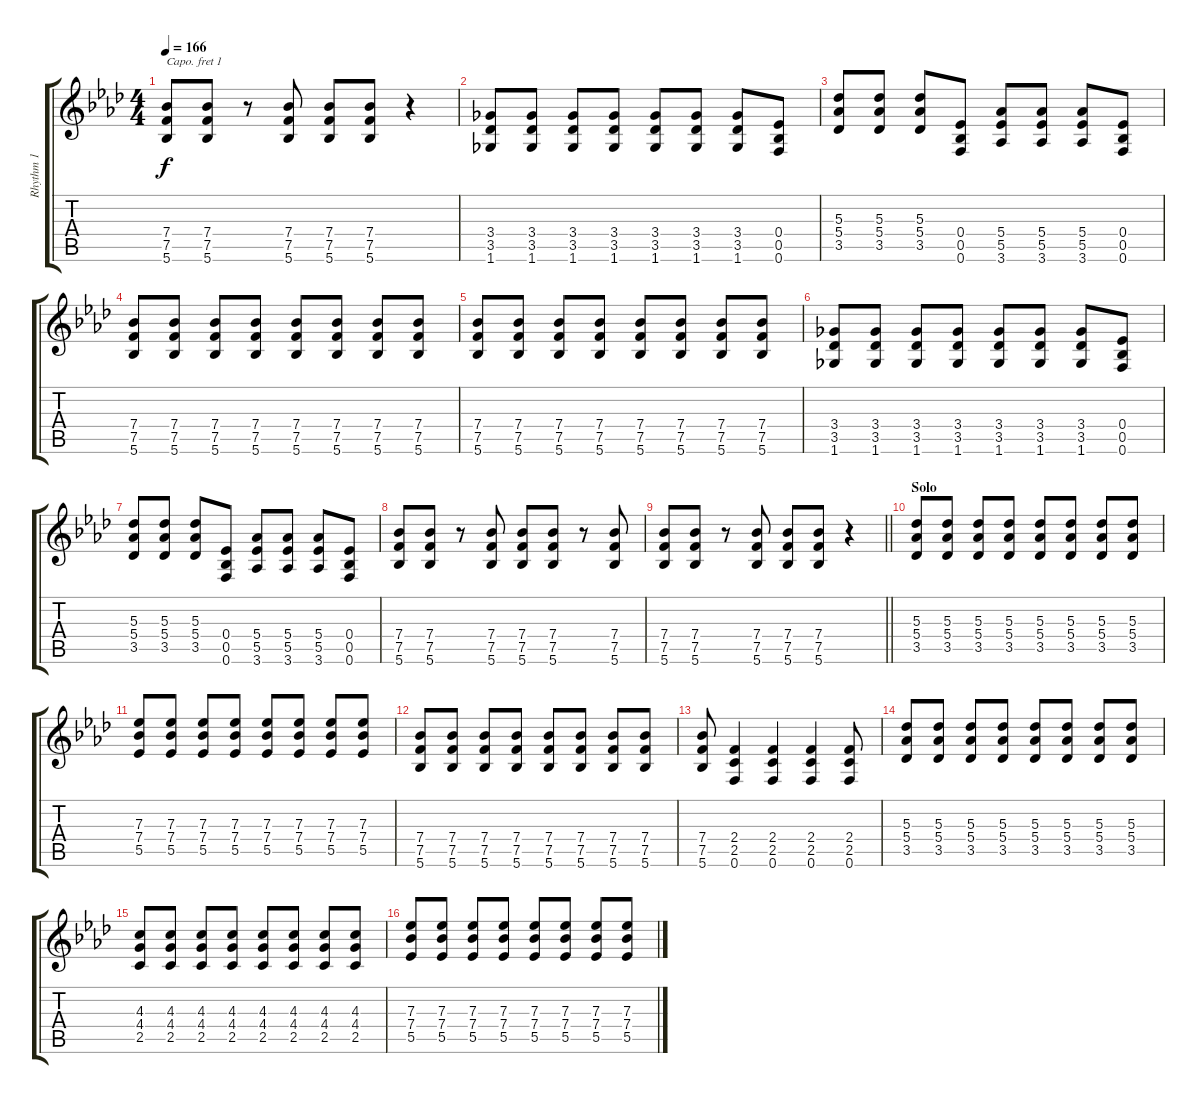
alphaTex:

\track ("Rhythm 1" "Rhythm 1") {instrument overdrivenguitar}
\staff {score tabs}
\capo 1
\tuning (E4 B3 G3 D3 A2 E2) {hide}
\ts (4 4)
\tempo 166
\clef g2
\ks ab
(7.4 7.5 5.6).8{dy f} (7.4 7.5 5.6).8 r.8 (7.4 7.5 5.6).8 (7.4 7.5 5.6).8 (7.4 7.5 5.6).8 r.4 |
(3.4 3.5 1.6).8 (3.4 3.5 1.6).8 (3.4 3.5 1.6).8 (3.4 3.5 1.6).8 (3.4 3.5 1.6).8 (3.4 3.5 1.6).8 (3.4 3.5 1.6).8 (0.4 0.5 0.6).8 |
(5.3 5.4 3.5).8 (5.3 5.4 3.5).8 (5.3 5.4 3.5).8 (0.4 0.5 0.6).8 (5.4 5.5 3.6).8 (5.4 5.5 3.6).8 (5.4 5.5 3.6).8 (0.4 0.5 0.6).8 |
(7.4 7.5 5.6).8 (7.4 7.5 5.6).8 (7.4 7.5 5.6).8 (7.4 7.5 5.6).8 (7.4 7.5 5.6).8 (7.4 7.5 5.6).8 (7.4 7.5 5.6).8 (7.4 7.5 5.6).8 |
(7.4 7.5 5.6).8 (7.4 7.5 5.6).8 (7.4 7.5 5.6).8 (7.4 7.5 5.6).8 (7.4 7.5 5.6).8 (7.4 7.5 5.6).8 (7.4 7.5 5.6).8 (7.4 7.5 5.6).8 |
(3.4 3.5 1.6).8 (3.4 3.5 1.6).8 (3.4 3.5 1.6).8 (3.4 3.5 1.6).8 (3.4 3.5 1.6).8 (3.4 3.5 1.6).8 (3.4 3.5 1.6).8 (0.4 0.5 0.6).8 |
(5.3 5.4 3.5).8 (5.3 5.4 3.5).8 (5.3 5.4 3.5).8 (0.4 0.5 0.6).8 (5.4 5.5 3.6).8 (5.4 5.5 3.6).8 (5.4 5.5 3.6).8 (0.4 0.5 0.6).8 |
(7.4 7.5 5.6).8 (7.4 7.5 5.6).8 r.8 (7.4 7.5 5.6).8 (7.4 7.5 5.6).8 (7.4 7.5 5.6).8 r.8 (7.4 7.5 5.6).8 |
\barLineRight lightlight
(7.4 7.5 5.6).8 (7.4 7.5 5.6).8 r.8 (7.4 7.5 5.6).8 (7.4 7.5 5.6).8 (7.4 7.5 5.6).8 r.4 |
\section ("" "Solo")
(5.3 5.4 3.5).8 (5.3 5.4 3.5).8 (5.3 5.4 3.5).8 (5.3 5.4 3.5).8 (5.3 5.4 3.5).8 (5.3 5.4 3.5).8 (5.3 5.4 3.5).8 (5.3 5.4 3.5).8 |
(7.3 7.4 5.5).8 (7.3 7.4 5.5).8 (7.3 7.4 5.5).8 (7.3 7.4 5.5).8 (7.3 7.4 5.5).8 (7.3 7.4 5.5).8 (7.3 7.4 5.5).8 (7.3 7.4 5.5).8 |
(7.4 7.5 5.6).8 (7.4 7.5 5.6).8 (7.4 7.5 5.6).8 (7.4 7.5 5.6).8 (7.4 7.5 5.6).8 (7.4 7.5 5.6).8 (7.4 7.5 5.6).8 (7.4 7.5 5.6).8 |
(7.4 7.5 5.6).8 (2.4 2.5 0.6).4 (2.4 2.5 0.6).4 (2.4 2.5 0.6).4 (2.4 2.5 0.6).8 |
(5.3 5.4 3.5).8 (5.3 5.4 3.5).8 (5.3 5.4 3.5).8 (5.3 5.4 3.5).8 (5.3 5.4 3.5).8 (5.3 5.4 3.5).8 (5.3 5.4 3.5).8 (5.3 5.4 3.5).8 |
(4.3 4.4 2.5).8 (4.3 4.4 2.5).8 (4.3 4.4 2.5).8 (4.3 4.4 2.5).8 (4.3 4.4 2.5).8 (4.3 4.4 2.5).8 (4.3 4.4 2.5).8 (4.3 4.4 2.5).8 |
(7.3 7.4 5.5).8 (7.3 7.4 5.5).8 (7.3 7.4 5.5).8 (7.3 7.4 5.5).8 (7.3 7.4 5.5).8 (7.3 7.4 5.5).8 (7.3 7.4 5.5).8 (7.3 7.4 5.5).8
